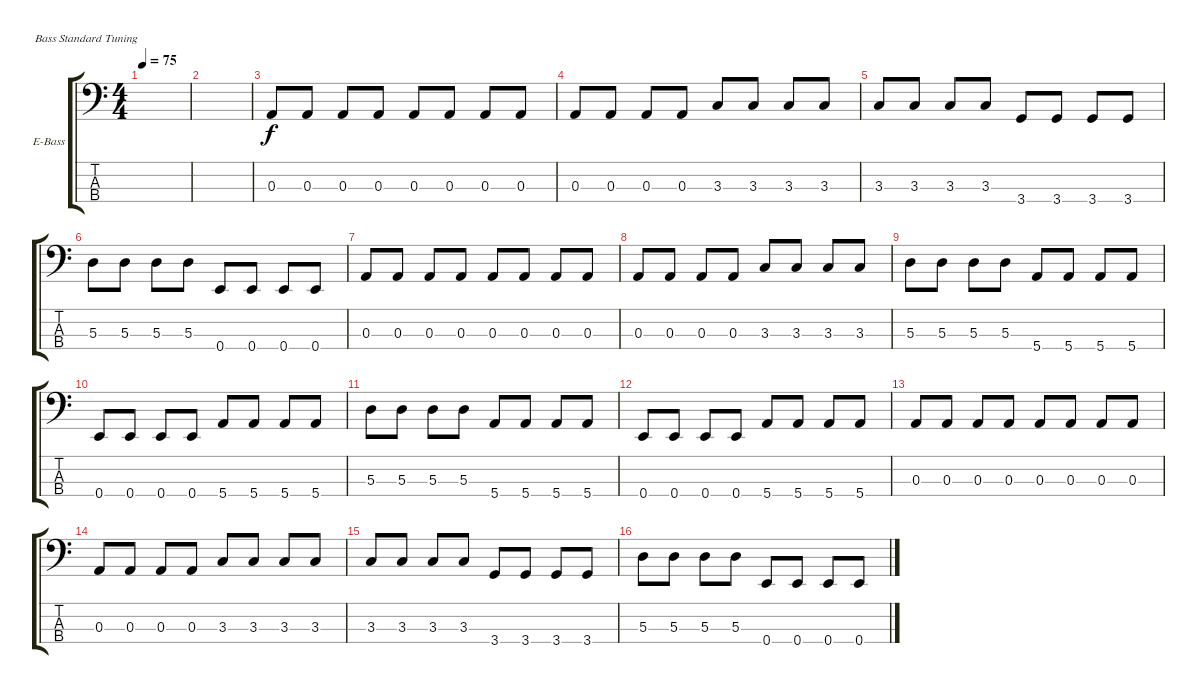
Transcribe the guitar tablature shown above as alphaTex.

\defaultSystemsLayout 4
\bracketExtendMode groupsimilarinstruments
\firstSystemTrackNameOrientation horizontal
\otherSystemsTrackNameOrientation horizontal
\track ("Electric Bass(Finger)" "E-Bass") {instrument electricbassfinger}
\staff {score tabs}
\tuning (G2 D2 A1 E1)
\ts (4 4)
\tempo 75
\clef f4
\scale
0.485477
\ks c
|
\scale
0.257261 |
\scale
0.257261 0.3.8 0.3.8 0.3.8 0.3.8 0.3.8 0.3.8 0.3.8 0.3.8 |
\scale
0.333333 0.3.8 0.3.8 0.3.8 0.3.8 3.3.8 3.3.8 3.3.8 3.3.8 |
\scale
0.333333 3.3.8 3.3.8 3.3.8 3.3.8 3.4.8 3.4.8 3.4.8 3.4.8 |
\scale
0.333333 5.3.8 5.3.8 5.3.8 5.3.8 0.4.8 0.4.8 0.4.8 0.4.8 |
\scale
0.333333 0.3.8 0.3.8 0.3.8 0.3.8 0.3.8 0.3.8 0.3.8 0.3.8 |
\scale
0.333333 0.3.8 0.3.8 0.3.8 0.3.8 3.3.8 3.3.8 3.3.8 3.3.8 |
\scale
0.333333 5.3.8 5.3.8 5.3.8 5.3.8 5.4.8 5.4.8 5.4.8 5.4.8 |
\scale
0.333333 0.4.8 0.4.8 0.4.8 0.4.8 5.4.8 5.4.8 5.4.8 5.4.8 |
\scale
0.333333 5.3.8 5.3.8 5.3.8 5.3.8 5.4.8 5.4.8 5.4.8 5.4.8 |
\scale
0.333333 0.4.8 0.4.8 0.4.8 0.4.8 5.4.8 5.4.8 5.4.8 5.4.8 |
\scale
0.333333 0.3.8 0.3.8 0.3.8 0.3.8 0.3.8 0.3.8 0.3.8 0.3.8 |
\scale
0.333333 0.3.8 0.3.8 0.3.8 0.3.8 3.3.8 3.3.8 3.3.8 3.3.8 |
\scale
0.333333 3.3.8 3.3.8 3.3.8 3.3.8 3.4.8 3.4.8 3.4.8 3.4.8 |
\scale
0.333333 5.3.8 5.3.8 5.3.8 5.3.8 0.4.8 0.4.8 0.4.8 0.4.8
